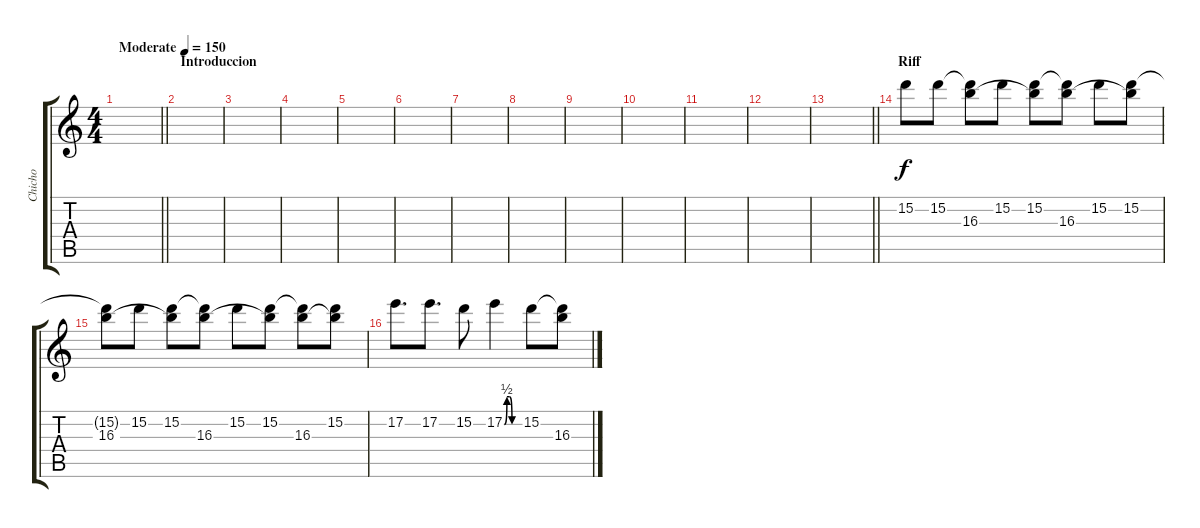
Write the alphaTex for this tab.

\track ("Chicho" "Chicho") {instrument overdrivenguitar}
\staff {score tabs}
\tuning (E4 B3 G3 D3 A2 E2) {hide}
\ts (4 4)
\tempo (150 "Moderate")
\clef g2
\barLineRight lightlight
\ks c
|
\section ("" "Introduccion")
|
|
|
|
|
|
|
|
|
|
|
\barLineRight lightlight
|
\section ("" "Riff")
15.2.8 15.2.8 (15.2{t} 16.3).8 15.2.8 (15.2 16.3{t}).8 (15.2{t} 16.3).8 15.2.8 (15.2 16.3{t}).8 |
(15.2{t} 16.3).8 15.2.8 (15.2 16.3{t}).8 (15.2{t} 16.3).8 15.2.8 (15.2 16.3{t}).8 (15.2{t} 16.3).8 (15.2 16.3{t}).8 |
17.2.8{d} 17.2.8{d} 15.2.8 17.2{be (custom 0 0 10 2 20 2 30 0 60 0)}.4 15.2.8 (15.2{t} 16.3).8
